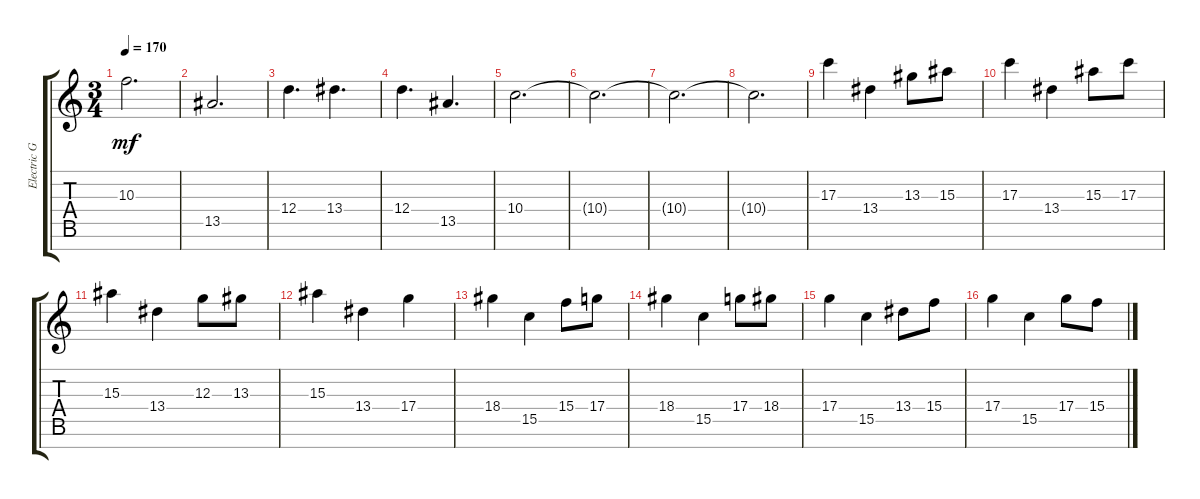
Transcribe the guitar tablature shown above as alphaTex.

\track ("Electric Guitar" "Electric G") {instrument overdrivenguitar}
\staff {score tabs}
\tuning (E4 B3 G3 D3 A2 E2 B1) {hide}
\ts (3 4)
\tempo 170
\clef g2
\ks c
10.3.2{d dy mf} |
13.5.2{d} |
12.4.4{d} 13.4.4{d} |
12.4.4{d} 13.5.4{d} |
10.4.2{d} |
10.4{t}.2{d} |
10.4{t}.2{d} |
10.4{t}.2{d} |
17.3.4 13.4.4 13.3.8 15.3.8 |
17.3.4 13.4.4 15.3.8 17.3.8 |
15.3.4 13.4.4 12.3.8 13.3.8 |
15.3.4 13.4.4 17.4.4 |
18.4.4 15.5.4 15.4.8 17.4.8 |
18.4.4 15.5.4 17.4.8 18.4.8 |
17.4.4 15.5.4 13.4.8 15.4.8 |
17.4.4 15.5.4 17.4.8 15.4.8
